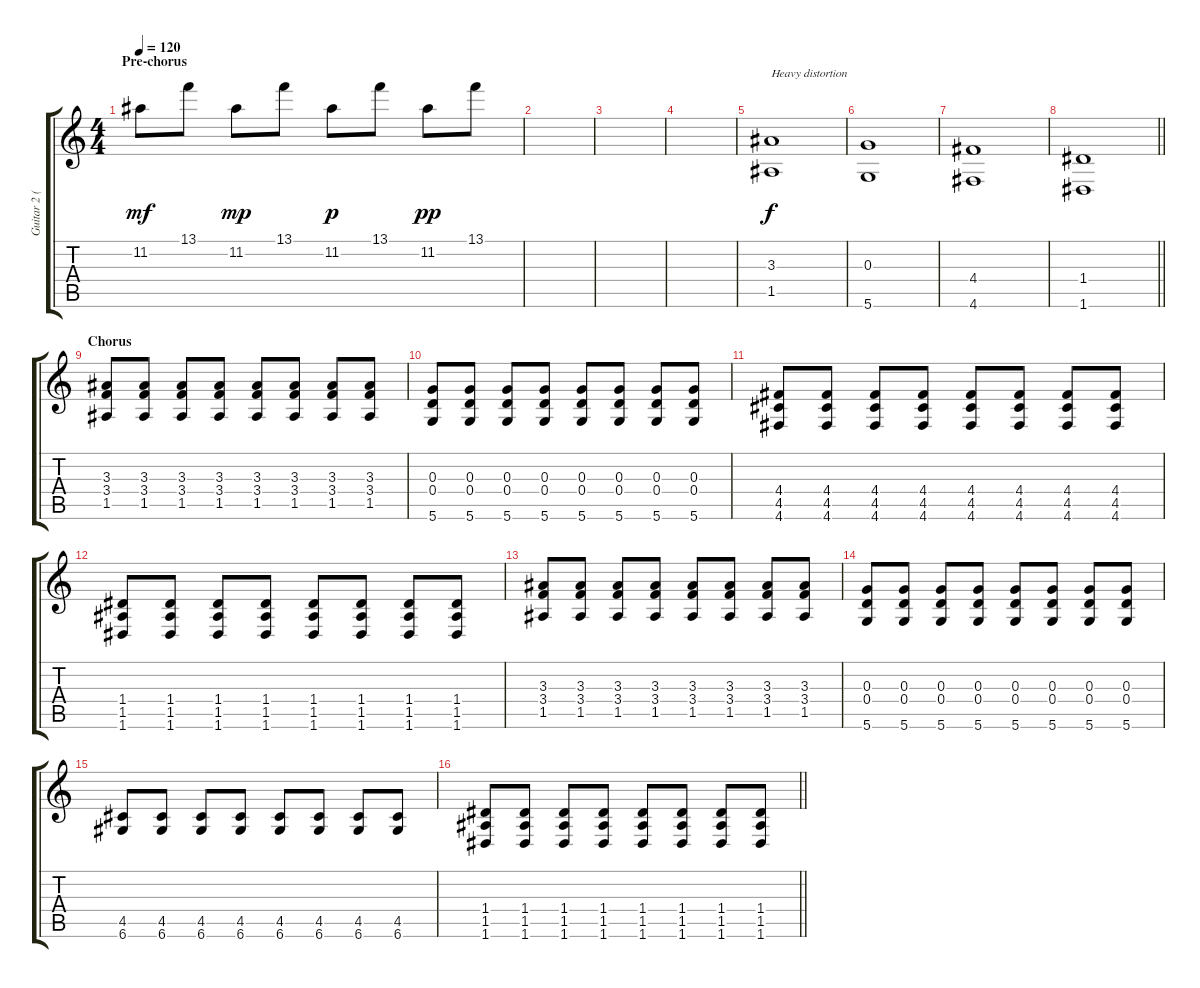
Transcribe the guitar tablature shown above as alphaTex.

\track ("Guitar 2 (Greg)" "Guitar 2 (") {instrument distortionguitar}
\staff {score tabs}
\tuning (E4 B3 G3 D3 A2 D2) {hide}
\ts (4 4)
\section ("" "Pre-chorus")
\tempo 120
\clef g2
\ks c
11.2.8{dy mf} 13.1.8 11.2.8{dy mp} 13.1.8 11.2.8{dy p} 13.1.8 11.2.8{dy pp} 13.1.8 |
|
|
|
(3.3 1.5).1{txt "Heavy distortion" dy f} |
(0.3 5.6).1 |
(4.4 4.6).1 |
\barLineRight lightlight
(1.4 1.6).1 |
\section ("" "Chorus")
(3.3 3.4 1.5).8 (3.3 3.4 1.5).8 (3.3 3.4 1.5).8 (3.3 3.4 1.5).8 (3.3 3.4 1.5).8 (3.3 3.4 1.5).8 (3.3 3.4 1.5).8 (3.3 3.4 1.5).8 |
(0.3 0.4 5.6).8 (0.3 0.4 5.6).8 (0.3 0.4 5.6).8 (0.3 0.4 5.6).8 (0.3 0.4 5.6).8 (0.3 0.4 5.6).8 (0.3 0.4 5.6).8 (0.3 0.4 5.6).8 |
(4.4 4.5 4.6).8 (4.4 4.5 4.6).8 (4.4 4.5 4.6).8 (4.4 4.5 4.6).8 (4.4 4.5 4.6).8 (4.4 4.5 4.6).8 (4.4 4.5 4.6).8 (4.4 4.5 4.6).8 |
(1.4 1.5 1.6).8 (1.4 1.5 1.6).8 (1.4 1.5 1.6).8 (1.4 1.5 1.6).8 (1.4 1.5 1.6).8 (1.4 1.5 1.6).8 (1.4 1.5 1.6).8 (1.4 1.5 1.6).8 |
(3.3 3.4 1.5).8 (3.3 3.4 1.5).8 (3.3 3.4 1.5).8 (3.3 3.4 1.5).8 (3.3 3.4 1.5).8 (3.3 3.4 1.5).8 (3.3 3.4 1.5).8 (3.3 3.4 1.5).8 |
(0.3 0.4 5.6).8 (0.3 0.4 5.6).8 (0.3 0.4 5.6).8 (0.3 0.4 5.6).8 (0.3 0.4 5.6).8 (0.3 0.4 5.6).8 (0.3 0.4 5.6).8 (0.3 0.4 5.6).8 |
(4.5 6.6).8 (4.5 6.6).8 (4.5 6.6).8 (4.5 6.6).8 (4.5 6.6).8 (4.5 6.6).8 (4.5 6.6).8 (4.5 6.6).8 |
\barLineRight lightlight
(1.4 1.5 1.6).8 (1.4 1.5 1.6).8 (1.4 1.5 1.6).8 (1.4 1.5 1.6).8 (1.4 1.5 1.6).8 (1.4 1.5 1.6).8 (1.4 1.5 1.6).8 (1.4 1.5 1.6).8
